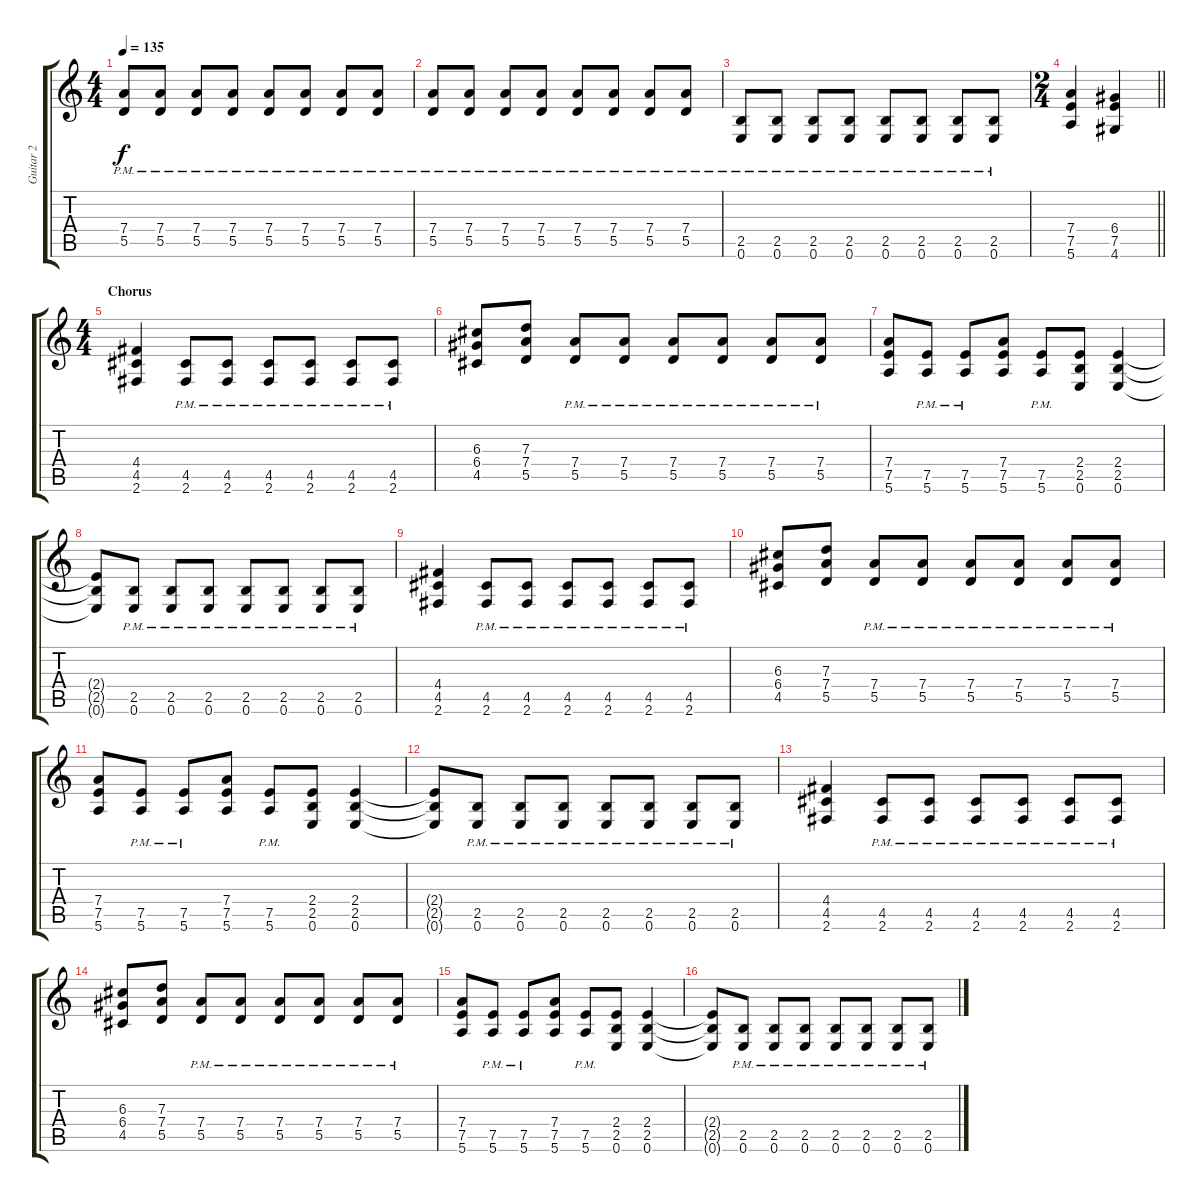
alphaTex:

\track ("Guitar 2" "Guitar 2") {instrument overdrivenguitar}
\staff {score tabs}
\tuning (E4 B3 G3 D3 A2 E2) {hide}
\ts (4 4)
\tempo 135
\clef g2
\ks c
(7.4{pm} 5.5{pm}).8{dy f} (7.4{pm} 5.5{pm}).8 (7.4{pm} 5.5{pm}).8 (7.4{pm} 5.5{pm}).8 (7.4{pm} 5.5{pm}).8 (7.4{pm} 5.5{pm}).8 (7.4{pm} 5.5{pm}).8 (7.4{pm} 5.5{pm}).8 |
(7.4{pm} 5.5{pm}).8 (7.4{pm} 5.5{pm}).8 (7.4{pm} 5.5{pm}).8 (7.4{pm} 5.5{pm}).8 (7.4{pm} 5.5{pm}).8 (7.4{pm} 5.5{pm}).8 (7.4{pm} 5.5{pm}).8 (7.4{pm} 5.5{pm}).8 |
(2.5{pm} 0.6{pm}).8 (2.5{pm} 0.6{pm}).8 (2.5{pm} 0.6{pm}).8 (2.5{pm} 0.6{pm}).8 (2.5{pm} 0.6{pm}).8 (2.5{pm} 0.6{pm}).8 (2.5{pm} 0.6{pm}).8 (2.5{pm} 0.6{pm}).8 |
\ts (2 4)
\barLineRight lightlight
(7.4 7.5 5.6).4 (6.4 7.5 4.6).4 |
\ts (4 4)
\section ("" "Chorus")
(4.4 4.5 2.6).4 (4.5{pm} 2.6{pm}).8 (4.5{pm} 2.6{pm}).8 (4.5{pm} 2.6{pm}).8 (4.5{pm} 2.6{pm}).8 (4.5{pm} 2.6{pm}).8 (4.5{pm} 2.6{pm}).8 |
(6.3 6.4 4.5).8 (7.3 7.4 5.5).8 (7.4{pm} 5.5{pm}).8 (7.4{pm} 5.5{pm}).8 (7.4{pm} 5.5{pm}).8 (7.4{pm} 5.5{pm}).8 (7.4{pm} 5.5{pm}).8 (7.4{pm} 5.5{pm}).8 |
(7.4 7.5 5.6).8 (7.5{pm} 5.6{pm}).8 (7.5{pm} 5.6{pm}).8 (7.4 7.5 5.6).8 (7.5{pm} 5.6{pm}).8 (2.4 2.5 0.6).8 (2.4 2.5 0.6).4 |
(2.4{t} 2.5{t} 0.6{t}).8 (2.5{pm} 0.6{pm}).8 (2.5{pm} 0.6{pm}).8 (2.5{pm} 0.6{pm}).8 (2.5{pm} 0.6{pm}).8 (2.5{pm} 0.6{pm}).8 (2.5{pm} 0.6{pm}).8 (2.5{pm} 0.6{pm}).8 |
(4.4 4.5 2.6).4 (4.5{pm} 2.6{pm}).8 (4.5{pm} 2.6{pm}).8 (4.5{pm} 2.6{pm}).8 (4.5{pm} 2.6{pm}).8 (4.5{pm} 2.6{pm}).8 (4.5{pm} 2.6{pm}).8 |
(6.3 6.4 4.5).8 (7.3 7.4 5.5).8 (7.4{pm} 5.5{pm}).8 (7.4{pm} 5.5{pm}).8 (7.4{pm} 5.5{pm}).8 (7.4{pm} 5.5{pm}).8 (7.4{pm} 5.5{pm}).8 (7.4{pm} 5.5{pm}).8 |
(7.4 7.5 5.6).8 (7.5{pm} 5.6{pm}).8 (7.5{pm} 5.6{pm}).8 (7.4 7.5 5.6).8 (7.5{pm} 5.6{pm}).8 (2.4 2.5 0.6).8 (2.4 2.5 0.6).4 |
(2.4{t} 2.5{t} 0.6{t}).8 (2.5{pm} 0.6{pm}).8 (2.5{pm} 0.6{pm}).8 (2.5{pm} 0.6{pm}).8 (2.5{pm} 0.6{pm}).8 (2.5{pm} 0.6{pm}).8 (2.5{pm} 0.6{pm}).8 (2.5{pm} 0.6{pm}).8 |
(4.4 4.5 2.6).4 (4.5{pm} 2.6{pm}).8 (4.5{pm} 2.6{pm}).8 (4.5{pm} 2.6{pm}).8 (4.5{pm} 2.6{pm}).8 (4.5{pm} 2.6{pm}).8 (4.5{pm} 2.6{pm}).8 |
(6.3 6.4 4.5).8 (7.3 7.4 5.5).8 (7.4{pm} 5.5{pm}).8 (7.4{pm} 5.5{pm}).8 (7.4{pm} 5.5{pm}).8 (7.4{pm} 5.5{pm}).8 (7.4{pm} 5.5{pm}).8 (7.4{pm} 5.5{pm}).8 |
(7.4 7.5 5.6).8 (7.5{pm} 5.6{pm}).8 (7.5{pm} 5.6{pm}).8 (7.4 7.5 5.6).8 (7.5{pm} 5.6{pm}).8 (2.4 2.5 0.6).8 (2.4 2.5 0.6).4 |
(2.4{t} 2.5{t} 0.6{t}).8 (2.5{pm} 0.6{pm}).8 (2.5{pm} 0.6{pm}).8 (2.5{pm} 0.6{pm}).8 (2.5{pm} 0.6{pm}).8 (2.5{pm} 0.6{pm}).8 (2.5{pm} 0.6{pm}).8 (2.5{pm} 0.6{pm}).8
